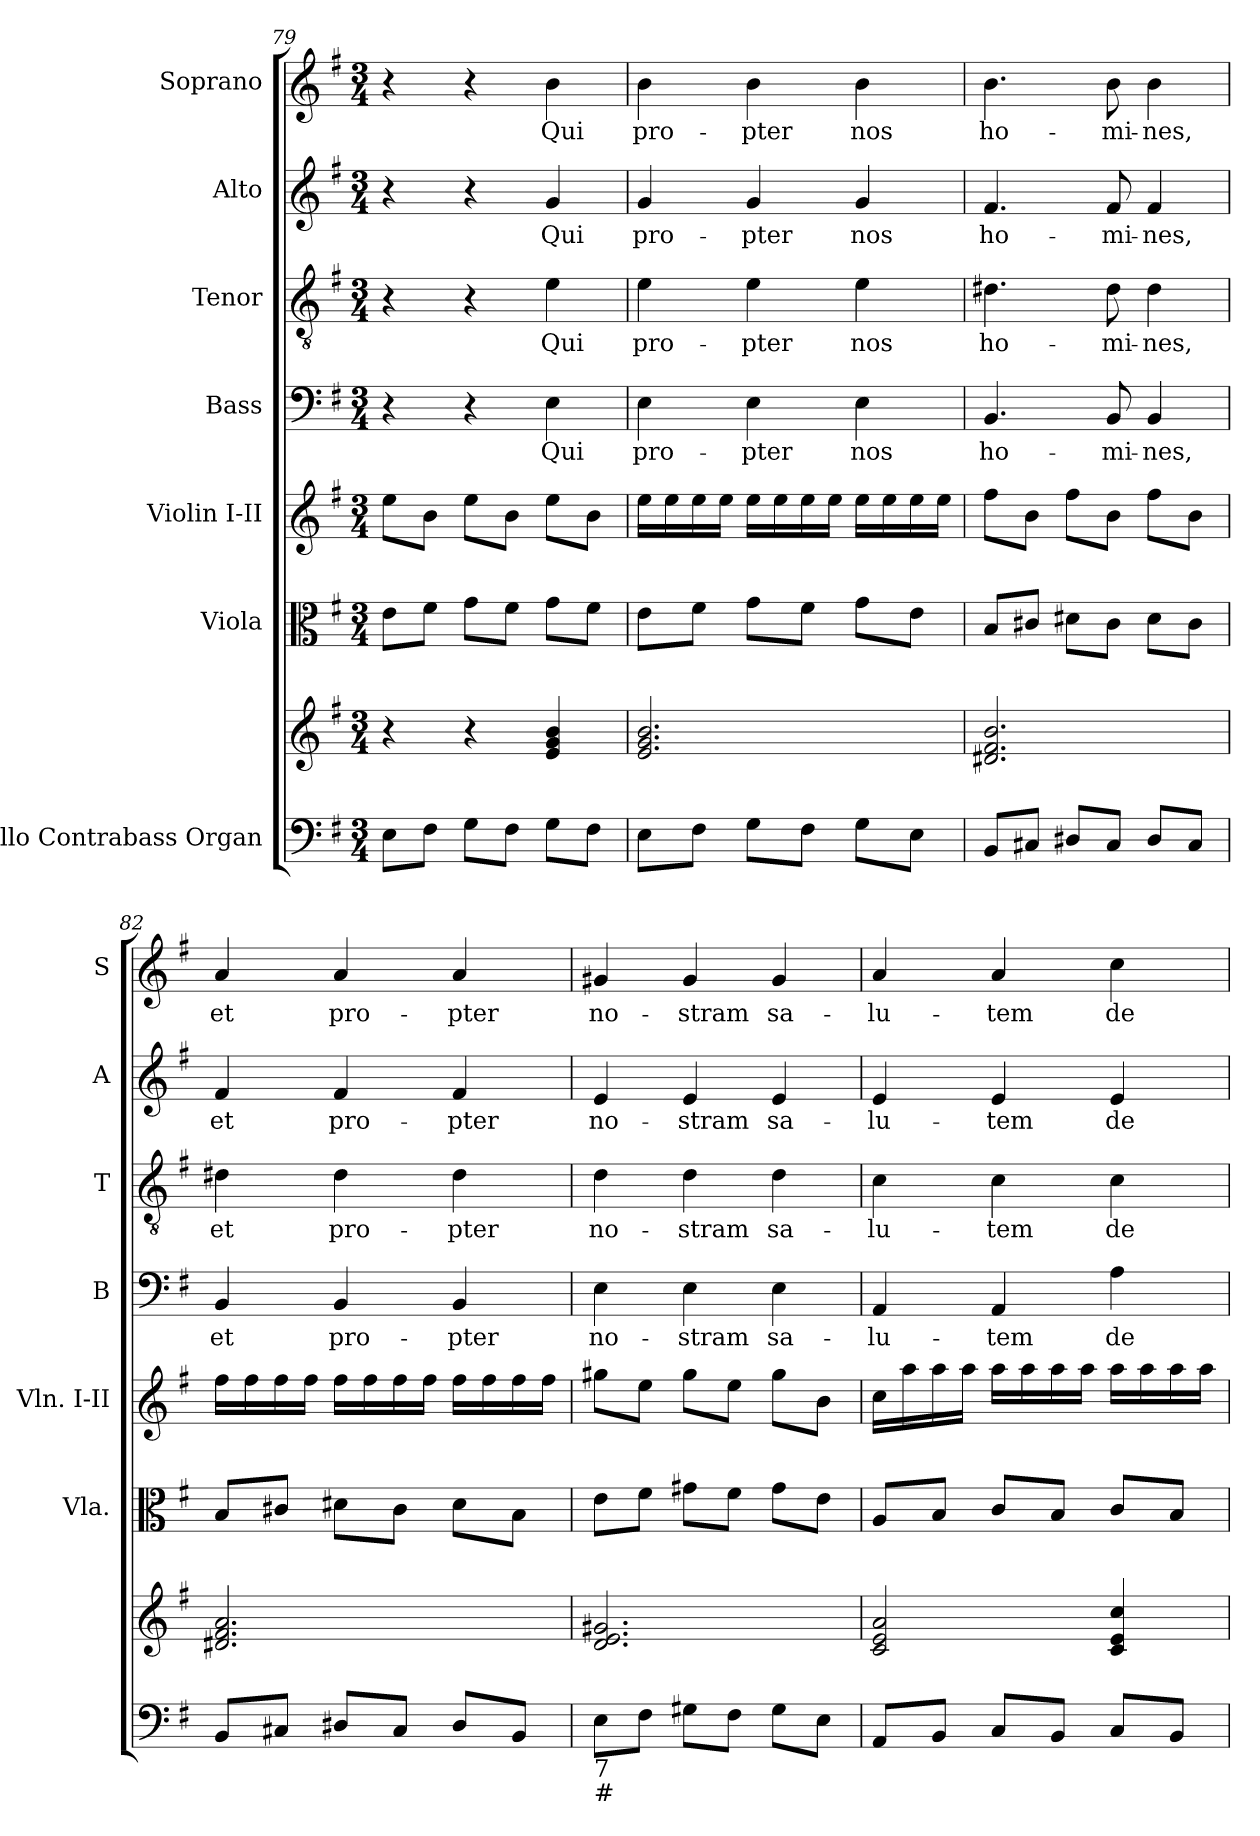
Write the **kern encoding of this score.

**kern	**kern	**kern	**kern	**kern	**text	**kern	**text	**kern	**text	**kern	**text
*part7	*part7	*part6	*part5	*part4	*part4	*part3	*part3	*part2	*part2	*part1	*part1
*staff8	*staff7	*staff6	*staff5	*staff4	*staff4	*staff3	*staff3	*staff2	*staff2	*staff1	*staff1
*I"Cello Contrabass Organ	*	*I"Viola	*I"Violin I-II	*I"Bass	*	*I"Tenor	*	*I"Alto	*	*I"Soprano	*
*	*	*I'Vla.	*I'Vln. I-II	*I'B	*	*I'T	*	*I'A	*	*I'S	*
!!LO:LB:g=z
*clefF4	*clefG2	*clefC3	*clefG2	*clefF4	*	*clefGv2	*	*clefG2	*	*clefG2	*
*k[f#]	*k[f#]	*k[f#]	*k[f#]	*k[f#]	*	*k[f#]	*	*k[f#]	*	*k[f#]	*
*e:	*e:	*e:	*e:	*e:	*	*e:	*	*e:	*	*e:	*
*M3/4	*M3/4	*M3/4	*M3/4	*M3/4	*	*M3/4	*	*M3/4	*	*M3/4	*
=79	=79	=79	=79	=79	=79	=79	=79	=79	=79	=79	=79
8E\L	4r	8e\L	8ee\L	4r	.	4r	.	4r	.	4r	.
8F#\J	.	8f#\J	8b\J	.	.	.	.	.	.	.	.
8G\L	4r	8g\L	8ee\L	4r	.	4r	.	4r	.	4r	.
8F#\J	.	8f#\J	8b\J	.	.	.	.	.	.	.	.
!	!	!	!	!	!LO:LY:b	!	!LO:LY:b	!	!LO:LY:b	!	!LO:LY:b
8G\L	4e/ 4g/ 4b/	8g\L	8ee\L	4E\	Qui	4e\	Qui	4g/	Qui	4b\	Qui
8F#\J	.	8f#\J	8b\J	.	.	.	.	.	.	.	.
=80	=80	=80	=80	=80	=80	=80	=80	=80	=80	=80	=80
!	!	!	!	!	!LO:LY:b	!	!LO:LY:b	!	!LO:LY:b	!	!LO:LY:b
8E\L	2.e/ 2.g/ 2.b/	8e\L	16ee\LL	4E\	pro-	4e\	pro-	4g/	pro-	4b\	pro-
.	.	.	16ee\	.	.	.	.	.	.	.	.
8F#\J	.	8f#\J	16ee\	.	.	.	.	.	.	.	.
.	.	.	16ee\JJ	.	.	.	.	.	.	.	.
!	!	!	!	!	!LO:LY:b	!	!LO:LY:b	!	!LO:LY:b	!	!LO:LY:b
8G\L	.	8g\L	16ee\LL	4E\	-pter	4e\	-pter	4g/	-pter	4b\	-pter
.	.	.	16ee\	.	.	.	.	.	.	.	.
8F#\J	.	8f#\J	16ee\	.	.	.	.	.	.	.	.
.	.	.	16ee\JJ	.	.	.	.	.	.	.	.
!	!	!	!	!	!LO:LY:b	!	!LO:LY:b	!	!LO:LY:b	!	!LO:LY:b
8G\L	.	8g\L	16ee\LL	4E\	nos	4e\	nos	4g/	nos	4b\	nos
.	.	.	16ee\	.	.	.	.	.	.	.	.
8E\J	.	8e\J	16ee\	.	.	.	.	.	.	.	.
.	.	.	16ee\JJ	.	.	.	.	.	.	.	.
=81	=81	=81	=81	=81	=81	=81	=81	=81	=81	=81	=81
!	!	!	!	!	!LO:LY:b	!	!LO:LY:b	!	!LO:LY:b	!	!LO:LY:b
8BB/L	2.d#X/ 2.f#/ 2.b/	8B/L	8ff#\L	4.BB/	ho-	4.d#X\	ho-	4.f#/	ho-	4.b\	ho-
8C#X/J	.	8c#X/J	8b\J	.	.	.	.	.	.	.	.
8D#X/L	.	8d#X\L	8ff#\L	.	.	.	.	.	.	.	.
!	!	!	!	!	!LO:LY:b	!	!LO:LY:b	!	!LO:LY:b	!	!LO:LY:b
8C#/J	.	8c#\J	8b\J	8BB/	-mi-	8d#\	-mi-	8f#/	-mi-	8b\	-mi-
!	!	!	!	!	!LO:LY:b	!	!LO:LY:b	!	!LO:LY:b	!	!LO:LY:b
8D#/L	.	8d#\L	8ff#\L	4BB/	-nes,	4d#\	-nes,	4f#/	-nes,	4b\	-nes,
8C#/J	.	8c#\J	8b\J	.	.	.	.	.	.	.	.
=82	=82	=82	=82	=82	=82	=82	=82	=82	=82	=82	=82
!	!	!	!	!	!LO:LY:b	!	!LO:LY:b	!	!LO:LY:b	!	!LO:LY:b
8BB/L	2.d#X/ 2.f#/ 2.a/	8B/L	16ff#\LL	4BB/	et	4d#X\	et	4f#/	et	4a/	et
.	.	.	16ff#\	.	.	.	.	.	.	.	.
8C#X/J	.	8c#X/J	16ff#\	.	.	.	.	.	.	.	.
.	.	.	16ff#\JJ	.	.	.	.	.	.	.	.
!	!	!	!	!	!LO:LY:b	!	!LO:LY:b	!	!LO:LY:b	!	!LO:LY:b
8D#X/L	.	8d#X\L	16ff#\LL	4BB/	pro-	4d#\	pro-	4f#/	pro-	4a/	pro-
.	.	.	16ff#\	.	.	.	.	.	.	.	.
8C#/J	.	8c#\J	16ff#\	.	.	.	.	.	.	.	.
.	.	.	16ff#\JJ	.	.	.	.	.	.	.	.
!	!	!	!	!	!LO:LY:b	!	!LO:LY:b	!	!LO:LY:b	!	!LO:LY:b
8D#/L	.	8d#\L	16ff#\LL	4BB/	-pter	4d#\	-pter	4f#/	-pter	4a/	-pter
.	.	.	16ff#\	.	.	.	.	.	.	.	.
8BB/J	.	8B\J	16ff#\	.	.	.	.	.	.	.	.
.	.	.	16ff#\JJ	.	.	.	.	.	.	.	.
=83	=83	=83	=83	=83	=83	=83	=83	=83	=83	=83	=83
!LO:TX:b:t=7	!	!	!	!	!	!	!	!	!	!	!
!LO:TX:b:t=#	!	!	!	!	!	!	!	!	!	!	!
!	!	!	!	!	!LO:LY:b	!	!LO:LY:b	!	!LO:LY:b	!	!LO:LY:b
8E\L	2.d/ 2.e/ 2.g#X/	8e\L	8gg#X\L	4E\	no-	4d\	no-	4e/	no-	4g#X/	no-
8F#\J	.	8f#\J	8ee\J	.	.	.	.	.	.	.	.
!	!	!	!	!	!LO:LY:b	!	!LO:LY:b	!	!LO:LY:b	!	!LO:LY:b
8G#X\L	.	8g#X\L	8gg#\L	4E\	-stram	4d\	-stram	4e/	-stram	4g#/	-stram
8F#\J	.	8f#\J	8ee\J	.	.	.	.	.	.	.	.
!	!	!	!	!	!LO:LY:b	!	!LO:LY:b	!	!LO:LY:b	!	!LO:LY:b
8G#\L	.	8g#\L	8gg#\L	4E\	sa-	4d\	sa-	4e/	sa-	4g#/	sa-
8E\J	.	8e\J	8b\J	.	.	.	.	.	.	.	.
!!LO:PB:g=z
=84	=84	=84	=84	=84	=84	=84	=84	=84	=84	=84	=84
!	!	!	!	!	!LO:LY:b	!	!LO:LY:b	!	!LO:LY:b	!	!LO:LY:b
8AA/L	2c/ 2e/ 2a/	8A/L	16cc\LL	4AA/	-lu-	4c\	-lu-	4e/	-lu-	4a/	-lu-
.	.	.	16aa\	.	.	.	.	.	.	.	.
8BB/J	.	8B/J	16aa\	.	.	.	.	.	.	.	.
.	.	.	16aa\JJ	.	.	.	.	.	.	.	.
!	!	!	!	!	!LO:LY:b	!	!LO:LY:b	!	!LO:LY:b	!	!LO:LY:b
8C/L	.	8c/L	16aa\LL	4AA/	-tem	4c\	-tem	4e/	-tem	4a/	-tem
.	.	.	16aa\	.	.	.	.	.	.	.	.
8BB/J	.	8B/J	16aa\	.	.	.	.	.	.	.	.
.	.	.	16aa\JJ	.	.	.	.	.	.	.	.
!	!	!	!	!	!LO:LY:b	!	!LO:LY:b	!	!LO:LY:b	!	!LO:LY:b
8C/L	4c/ 4e/ 4cc/	8c/L	16aa\LL	4A\	de-	4c\	de-	4e/	de-	4cc\	de-
.	.	.	16aa\	.	.	.	.	.	.	.	.
8BB/J	.	8B/J	16aa\	.	.	.	.	.	.	.	.
.	.	.	16aa\JJ	.	.	.	.	.	.	.	.
=	=	=	=	=	=	=	=	=	=	=	=
*-	*-	*-	*-	*-	*-	*-	*-	*-	*-	*-	*-
